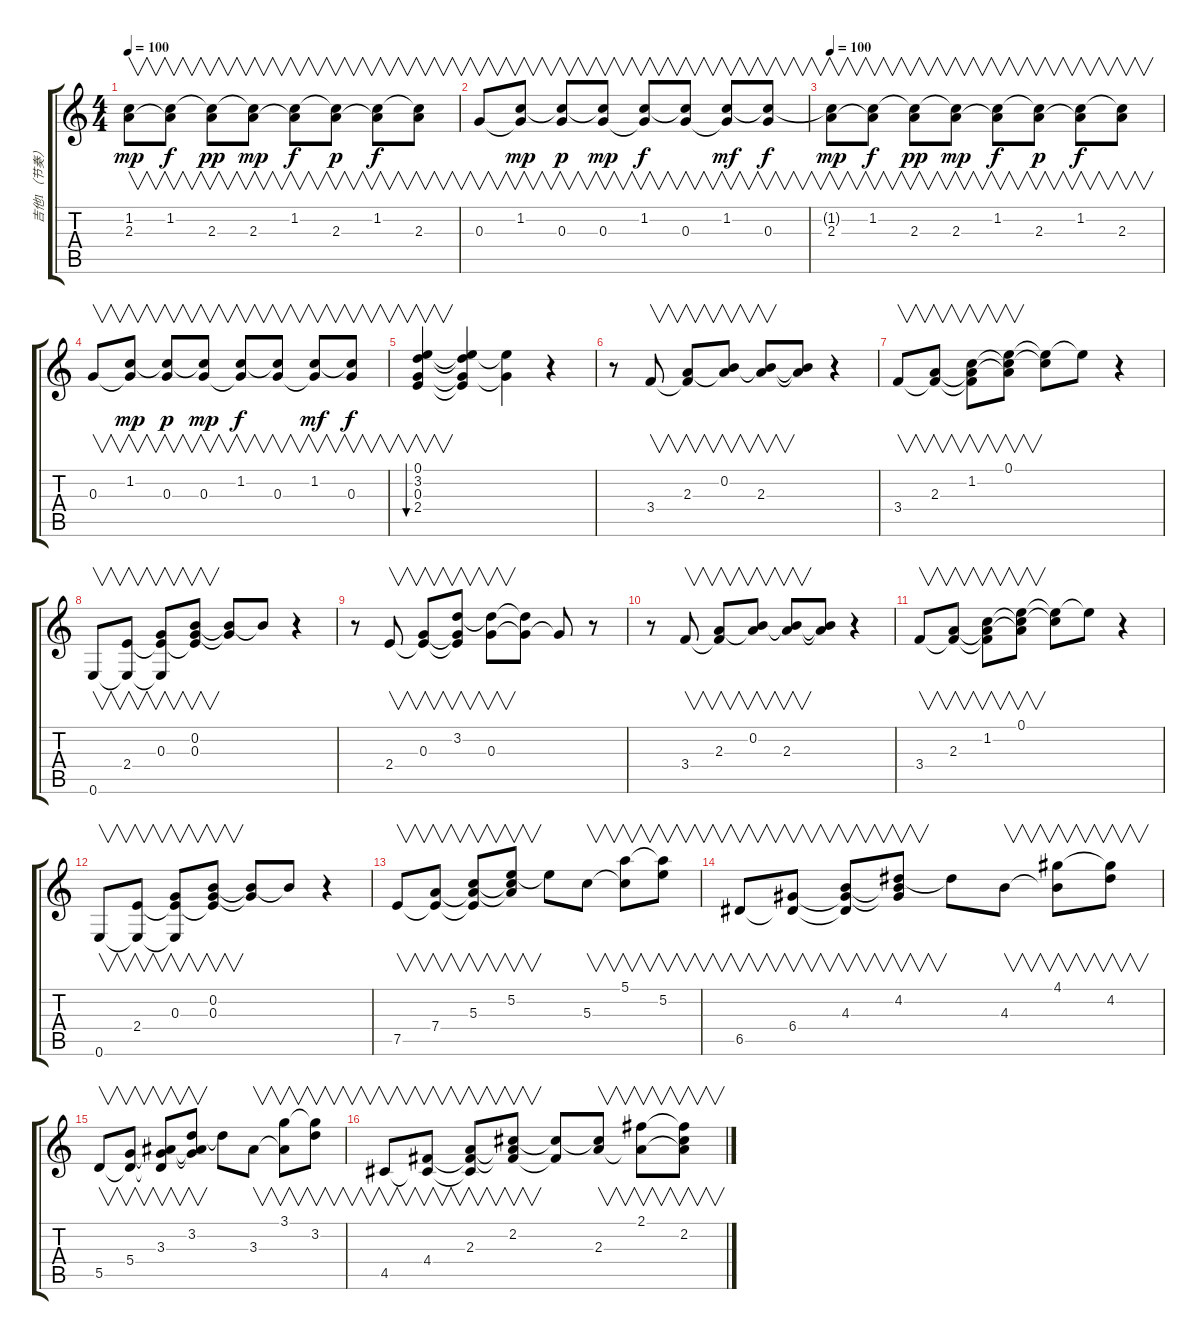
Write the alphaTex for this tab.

\track ("吉他1（节奏）" "吉他1（节奏）") {instrument electricguitarclean}
\staff {score tabs}
\tuning (E4 B3 G3 D3 A2 E2) {hide}
\ts (4 4)
\tempo 100
\clef g2
\ks c
(1.2{t} 2.3).8{v dy mp volume 12} (1.2 2.3{t}).8{v dy f} (1.2{t} 2.3).8{v dy pp} (1.2{t} 2.3).8{v dy mp} (1.2 2.3{t}).8{v dy f} (1.2{t} 2.3).8{v dy p} (1.2 2.3{t}).8{v dy f} (1.2{t} 2.3).8{v} |
0.3.8{v} (1.2 0.3{t}).8{v dy mp} (1.2{t} 0.3).8{v dy p} (1.2{t} 0.3).8{v dy mp} (1.2 0.3{t}).8{v dy f} (1.2{t} 0.3).8{v} (1.2 0.3{t}).8{v dy mf} (1.2{t} 0.3).8{v dy f} |
\tempo 100
(1.2{t} 2.3).8{v dy mp volume 12} (1.2 2.3{t}).8{v dy f} (1.2{t} 2.3).8{v dy pp} (1.2{t} 2.3).8{v dy mp} (1.2 2.3{t}).8{v dy f} (1.2{t} 2.3).8{v dy p} (1.2 2.3{t}).8{v dy f} (1.2{t} 2.3).8{v} |
0.3.8{v} (1.2 0.3{t}).8{v dy mp} (1.2{t} 0.3).8{v dy p} (1.2{t} 0.3).8{v dy mp} (1.2 0.3{t}).8{v dy f} (1.2{t} 0.3).8{v} (1.2 0.3{t}).8{v dy mf} (1.2{t} 0.3).8{v dy f} |
(0.1 3.2 0.3 2.4).4{v bu 480} (0.1{t} 3.2{t} 0.3{t} 2.4{t}).4 (0.1{t} 0.3{t}).4 r.4 |
r.8 3.4.8{v} (2.3 3.4{t}).8{v} (0.2 2.3{t}).8{v} (0.2{t} 2.3).8{v} (0.2{t} 2.3{t}).8 r.4 |
3.4.8{v} (2.3 3.4{t}).8{v} (1.2 2.3{t} 3.4{t}).8{v} (0.1 1.2{t} 2.3{t}).8{v} (0.1{t} 1.2{t}).8 0.1{t}.8 r.4 |
0.6.8{v} (2.4 0.6{t}).8{v} (0.3 2.4{t} 0.6{t}).8{v} (0.2 0.3 2.4{t}).8{v} (0.2{t} 0.3{t}).8 0.2{t}.8 r.4 |
r.8 2.4.8{v} (0.3 2.4{t}).8{v} (3.2 0.3{t} 2.4{t}).8{v} (3.2{t} 0.3).8{v} (3.2{t} 0.3{t}).8 0.3{t}.8 r.8 |
r.8 3.4.8{v} (2.3 3.4{t}).8{v} (0.2 2.3{t}).8{v} (0.2{t} 2.3).8{v} (0.2{t} 2.3{t}).8 r.4 |
3.4.8{v} (2.3 3.4{t}).8{v} (1.2 2.3{t} 3.4{t}).8{v} (0.1 1.2{t} 2.3{t}).8{v} (0.1{t} 1.2{t}).8 0.1{t}.8 r.4 |
0.6.8{v} (2.4 0.6{t}).8{v} (0.3 2.4{t} 0.6{t}).8{v} (0.2 0.3 2.4{t}).8{v} (0.2{t} 0.3{t}).8 0.2{t}.8 r.4 |
7.5.8{v} (7.4 7.5{t}).8{v} (5.3 7.4{t} 7.5{t}).8{v} (5.2 5.3{t} 7.4{t}).8{v} 5.2{t}.8 5.3.8{v} (5.1 5.3{t}).8{v} (5.1{t} 5.2).8{v} |
6.5.8{v} (6.4 6.5{t}).8{v} (4.3 6.4{t} 6.5{t}).8{v} (4.2 4.3{t} 6.4{t}).8{v} 4.2{t}.8 4.3.8{v} (4.1 4.3{t}).8{v} (4.1{t} 4.2).8{v} |
5.5.8{v} (5.4 5.5{t}).8{v} (3.3 5.4{t} 5.5{t}).8{v} (3.2 3.3{t} 5.4{t}).8{v} 3.2{t}.8 3.3.8{v} (3.1 3.3{t}).8{v} (3.1{t} 3.2).8{v} |
4.5.8{v} (4.4 4.5{t}).8{v} (2.3 4.4{t} 4.5{t}).8{v} (2.2 2.3{t} 4.4{t}).8{v} (2.2{t} 4.4{t}).8 (2.2{t} 2.3).8{v} (2.1 2.3{t}).8{v} (2.1{t} 2.2 2.3{t}).8{v}
